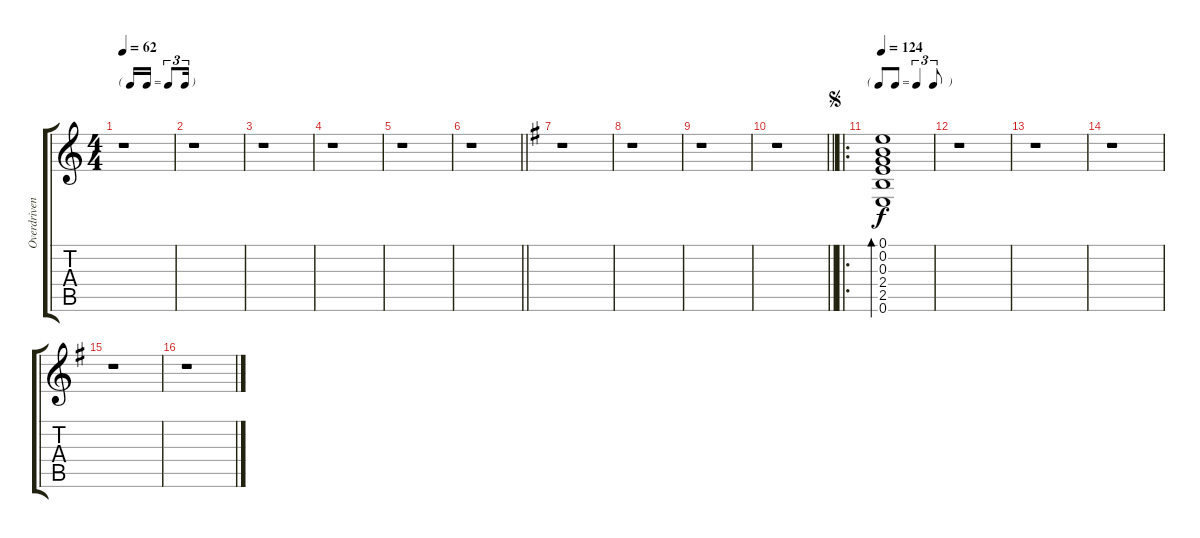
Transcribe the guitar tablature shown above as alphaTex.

\track ("Overdriven Guitar" "Overdriven") {instrument overdrivenguitar}
\staff {score tabs}
\tuning (E4 B3 G3 D3 A2 E2) {hide}
\ts (4 4)
\tf triplet16th
\tempo 62
\clef g2
\ks c
r.1{dy f} |
r.1 |
r.1 |
r.1 |
r.1 |
\barLineRight lightlight
r.1 |
\ks g
r.1 |
r.1 |
r.1 |
\barLineRight lightlight
r.1 |
\ro
\tf triplet8th
\jump segno
\tempo 124
(0.1 0.2 0.3 2.4 2.5 0.6).1{bd 30} |
r.1 |
r.1 |
r.1 |
r.1 |
r.1
